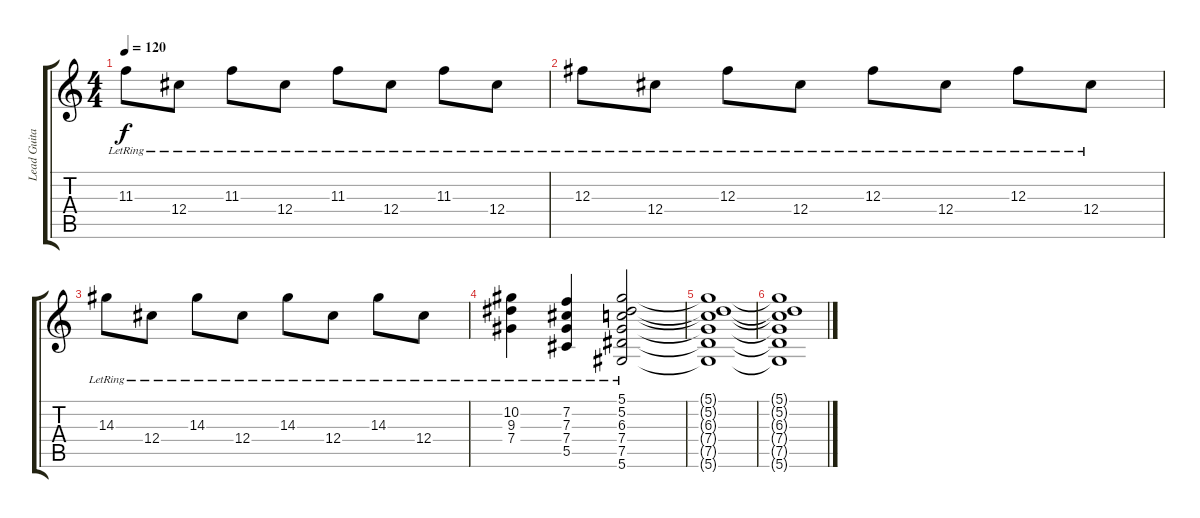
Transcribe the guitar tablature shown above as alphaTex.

\track ("Lead Guitar 1" "Lead Guita") {instrument electricguitarclean}
\staff {score tabs}
\tuning (Eb4 Bb3 Gb3 Db3 Ab2 Eb2) {hide}
\ts (4 4)
\tempo 120
\clef g2
\ks c
11.3{lr}.8{dy f} 12.4{lr}.8 11.3{lr}.8 12.4{lr}.8 11.3{lr}.8 12.4{lr}.8 11.3{lr}.8 12.4{lr}.8 |
12.3{lr}.8 12.4{lr}.8 12.3{lr}.8 12.4{lr}.8 12.3{lr}.8 12.4{lr}.8 12.3{lr}.8 12.4{lr}.8 |
14.3{lr}.8 12.4{lr}.8 14.3{lr}.8 12.4{lr}.8 14.3{lr}.8 12.4{lr}.8 14.3{lr}.8 12.4{lr}.8 |
(10.2{lr} 9.3{lr} 7.4{lr}).4 (7.2{lr} 7.3{lr} 7.4{lr} 5.5{lr}).4 (5.1{lr} 5.2{lr} 6.3{lr} 7.4{lr} 7.5{lr} 5.6{lr}).2 |
(5.1{t} 5.2{t} 6.3{t} 7.4{t} 7.5{t} 5.6{t}).1 |
(5.1{t} 5.2{t} 6.3{t} 7.4{t} 7.5{t} 5.6{t}).1
